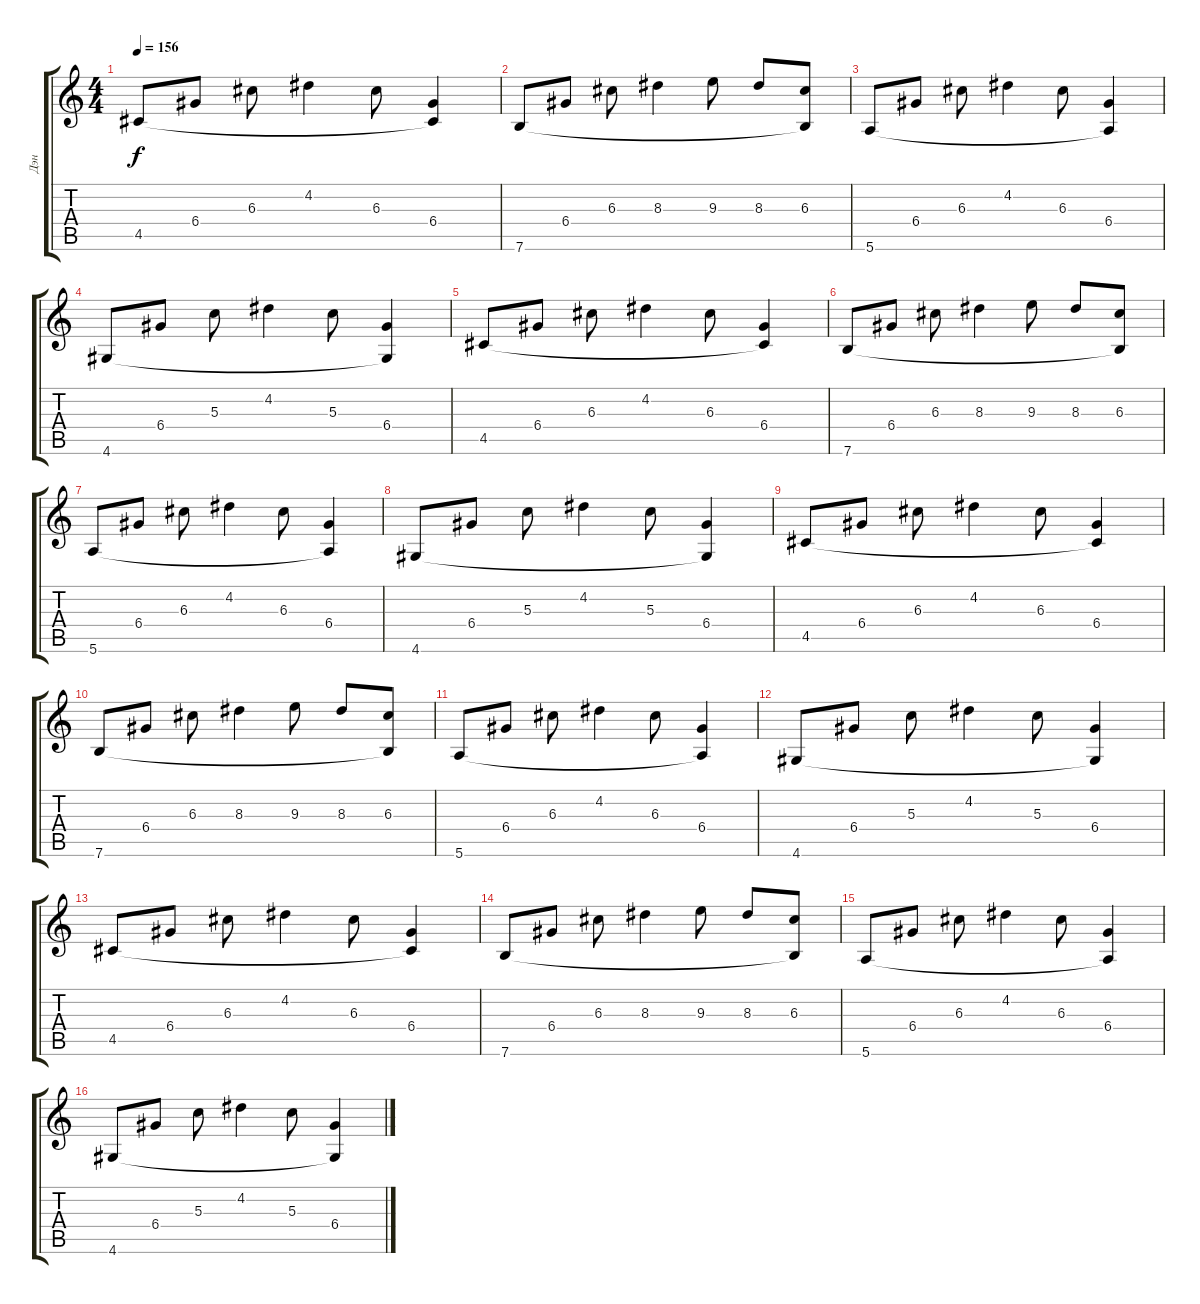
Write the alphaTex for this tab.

\track ("Дэн" "Дэн") {instrument acousticguitarsteel}
\staff {score tabs}
\tuning (E4 B3 G3 D3 A2 E2) {hide}
\ts (4 4)
\tempo 156
\clef g2
\ks c
4.5.8{dy f} 6.4.8 6.3.8 4.2.4 6.3.8 (6.4 4.5{t}).4 |
7.6.8 6.4.8 6.3.8 8.3.4 9.3.8 8.3.8 (6.3 7.6{t}).8 |
5.6.8 6.4.8 6.3.8 4.2.4 6.3.8 (6.4 5.6{t}).4 |
4.6.8 6.4.8 5.3.8 4.2.4 5.3.8 (6.4 4.6{t}).4 |
4.5.8 6.4.8 6.3.8 4.2.4 6.3.8 (6.4 4.5{t}).4 |
7.6.8 6.4.8 6.3.8 8.3.4 9.3.8 8.3.8 (6.3 7.6{t}).8 |
5.6.8 6.4.8 6.3.8 4.2.4 6.3.8 (6.4 5.6{t}).4 |
4.6.8 6.4.8 5.3.8 4.2.4 5.3.8 (6.4 4.6{t}).4 |
4.5.8 6.4.8 6.3.8 4.2.4 6.3.8 (6.4 4.5{t}).4 |
7.6.8 6.4.8 6.3.8 8.3.4 9.3.8 8.3.8 (6.3 7.6{t}).8 |
5.6.8 6.4.8 6.3.8 4.2.4 6.3.8 (6.4 5.6{t}).4 |
4.6.8 6.4.8 5.3.8 4.2.4 5.3.8 (6.4 4.6{t}).4 |
4.5.8 6.4.8 6.3.8 4.2.4 6.3.8 (6.4 4.5{t}).4 |
7.6.8 6.4.8 6.3.8 8.3.4 9.3.8 8.3.8 (6.3 7.6{t}).8 |
5.6.8 6.4.8 6.3.8 4.2.4 6.3.8 (6.4 5.6{t}).4 |
4.6.8 6.4.8 5.3.8 4.2.4 5.3.8 (6.4 4.6{t}).4
